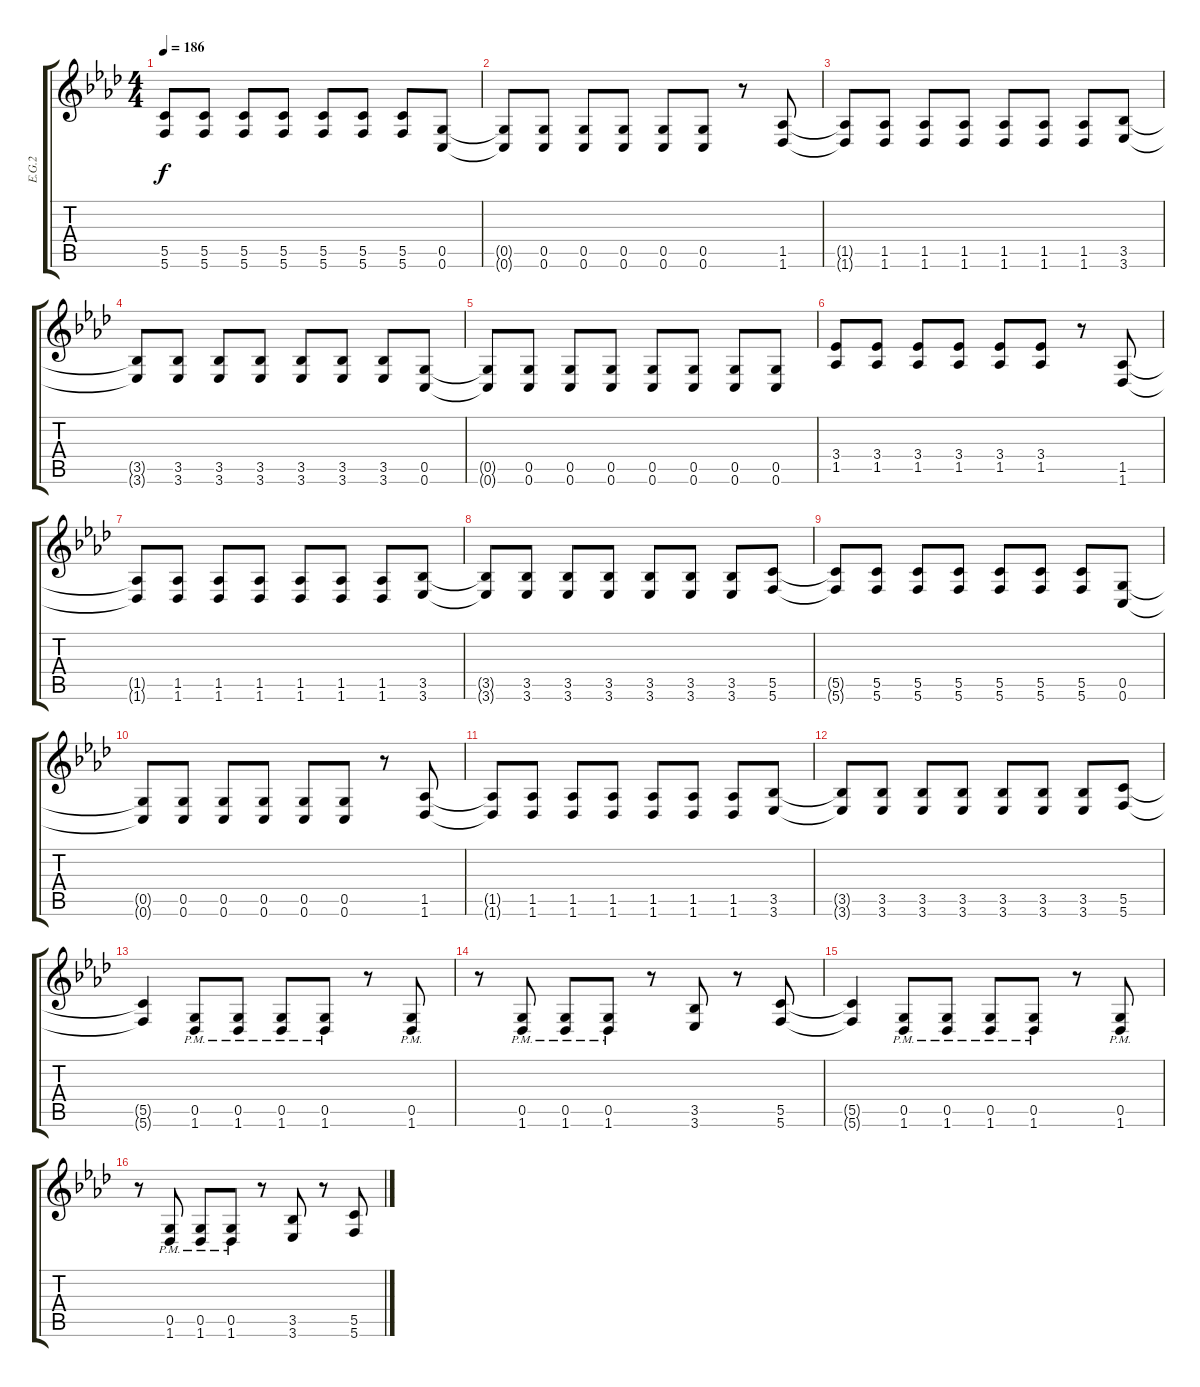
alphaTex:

\track ("E.G.2" "E.G.2") {instrument distortionguitar}
\staff {score tabs}
\tuning (D4 A3 F3 C3 G2 C2) {hide}
\ts (4 4)
\tempo 186
\clef g2
\ks ab
(5.5{t} 5.6{t}).8{dy f} (5.5 5.6).8 (5.5 5.6).8 (5.5 5.6).8 (5.5 5.6).8 (5.5 5.6).8 (5.5 5.6).8 (0.5 0.6).8 |
(0.5{t} 0.6{t}).8 (0.5 0.6).8 (0.5 0.6).8 (0.5 0.6).8 (0.5 0.6).8 (0.5 0.6).8 r.8 (1.5 1.6).8 |
(1.5{t} 1.6{t}).8 (1.5 1.6).8 (1.5 1.6).8 (1.5 1.6).8 (1.5 1.6).8 (1.5 1.6).8 (1.5 1.6).8 (3.5 3.6).8 |
(3.5{t} 3.6{t}).8 (3.5 3.6).8 (3.5 3.6).8 (3.5 3.6).8 (3.5 3.6).8 (3.5 3.6).8 (3.5 3.6).8 (0.5 0.6).8 |
(0.5{t} 0.6{t}).8 (0.5 0.6).8 (0.5 0.6).8 (0.5 0.6).8 (0.5 0.6).8 (0.5 0.6).8 (0.5 0.6).8 (0.5 0.6).8 |
(3.4 1.5).8 (3.4 1.5).8 (3.4 1.5).8 (3.4 1.5).8 (3.4 1.5).8 (3.4 1.5).8 r.8 (1.5 1.6).8 |
(1.5{t} 1.6{t}).8 (1.5 1.6).8 (1.5 1.6).8 (1.5 1.6).8 (1.5 1.6).8 (1.5 1.6).8 (1.5 1.6).8 (3.5 3.6).8 |
(3.5{t} 3.6{t}).8 (3.5 3.6).8 (3.5 3.6).8 (3.5 3.6).8 (3.5 3.6).8 (3.5 3.6).8 (3.5 3.6).8 (5.5 5.6).8 |
(5.5{t} 5.6{t}).8 (5.5 5.6).8 (5.5 5.6).8 (5.5 5.6).8 (5.5 5.6).8 (5.5 5.6).8 (5.5 5.6).8 (0.5 0.6).8 |
(0.5{t} 0.6{t}).8 (0.5 0.6).8 (0.5 0.6).8 (0.5 0.6).8 (0.5 0.6).8 (0.5 0.6).8 r.8 (1.5 1.6).8 |
(1.5{t} 1.6{t}).8 (1.5 1.6).8 (1.5 1.6).8 (1.5 1.6).8 (1.5 1.6).8 (1.5 1.6).8 (1.5 1.6).8 (3.5 3.6).8 |
(3.5{t} 3.6{t}).8 (3.5 3.6).8 (3.5 3.6).8 (3.5 3.6).8 (3.5 3.6).8 (3.5 3.6).8 (3.5 3.6).8 (5.5 5.6).8 |
(5.5{t} 5.6{t}).4 (0.5{pm} 1.6{pm}).8 (0.5{pm} 1.6{pm}).8 (0.5{pm} 1.6{pm}).8 (0.5{pm} 1.6{pm}).8 r.8 (0.5{pm} 1.6{pm}).8 |
r.8 (0.5{pm} 1.6{pm}).8 (0.5{pm} 1.6{pm}).8 (0.5{pm} 1.6{pm}).8 r.8 (3.5 3.6).8 r.8 (5.5 5.6).8 |
(5.5{t} 5.6{t}).4 (0.5{pm} 1.6{pm}).8 (0.5{pm} 1.6{pm}).8 (0.5{pm} 1.6{pm}).8 (0.5{pm} 1.6{pm}).8 r.8 (0.5{pm} 1.6{pm}).8 |
r.8 (0.5{pm} 1.6{pm}).8 (0.5{pm} 1.6{pm}).8 (0.5{pm} 1.6{pm}).8 r.8 (3.5 3.6).8 r.8 (5.5 5.6).8
